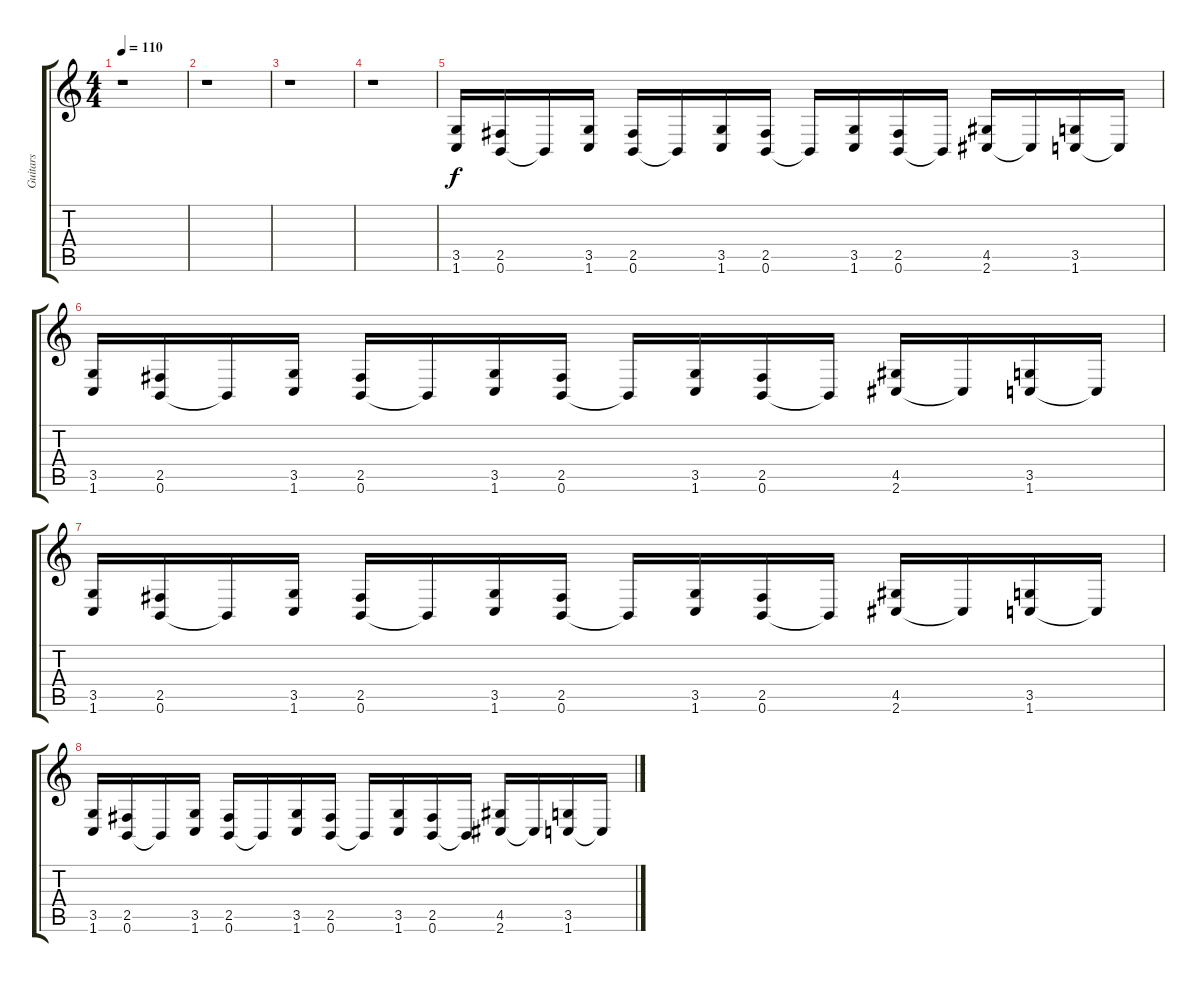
\track ("Guitars" "Guitars") {instrument distortionguitar}
\staff {score tabs}
\tuning (B3 Gb3 D3 A2 E2 B1) {hide}
\ts (4 4)
\tempo 110
\clef g2
\ks c
r.1{dy f} |
r.1 |
r.1 |
r.1 |
(3.5 1.6).16 (2.5 0.6).16 0.6{t}.16 (3.5 1.6).16 (2.5 0.6).16 0.6{t}.16 (3.5 1.6).16 (2.5 0.6).16 0.6{t}.16 (3.5 1.6).16 (2.5 0.6).16 0.6{t}.16 (4.5 2.6).16 2.6{t}.16 (3.5 1.6).16 1.6{t}.16 |
(3.5 1.6).16 (2.5 0.6).16 0.6{t}.16 (3.5 1.6).16 (2.5 0.6).16 0.6{t}.16 (3.5 1.6).16 (2.5 0.6).16 0.6{t}.16 (3.5 1.6).16 (2.5 0.6).16 0.6{t}.16 (4.5 2.6).16 2.6{t}.16 (3.5 1.6).16 1.6{t}.16 |
(3.5 1.6).16 (2.5 0.6).16 0.6{t}.16 (3.5 1.6).16 (2.5 0.6).16 0.6{t}.16 (3.5 1.6).16 (2.5 0.6).16 0.6{t}.16 (3.5 1.6).16 (2.5 0.6).16 0.6{t}.16 (4.5 2.6).16 2.6{t}.16 (3.5 1.6).16 1.6{t}.16 |
(3.5 1.6).16 (2.5 0.6).16 0.6{t}.16 (3.5 1.6).16 (2.5 0.6).16 0.6{t}.16 (3.5 1.6).16 (2.5 0.6).16 0.6{t}.16 (3.5 1.6).16 (2.5 0.6).16 0.6{t}.16 (4.5 2.6).16 2.6{t}.16 (3.5 1.6).16 1.6{t}.16
